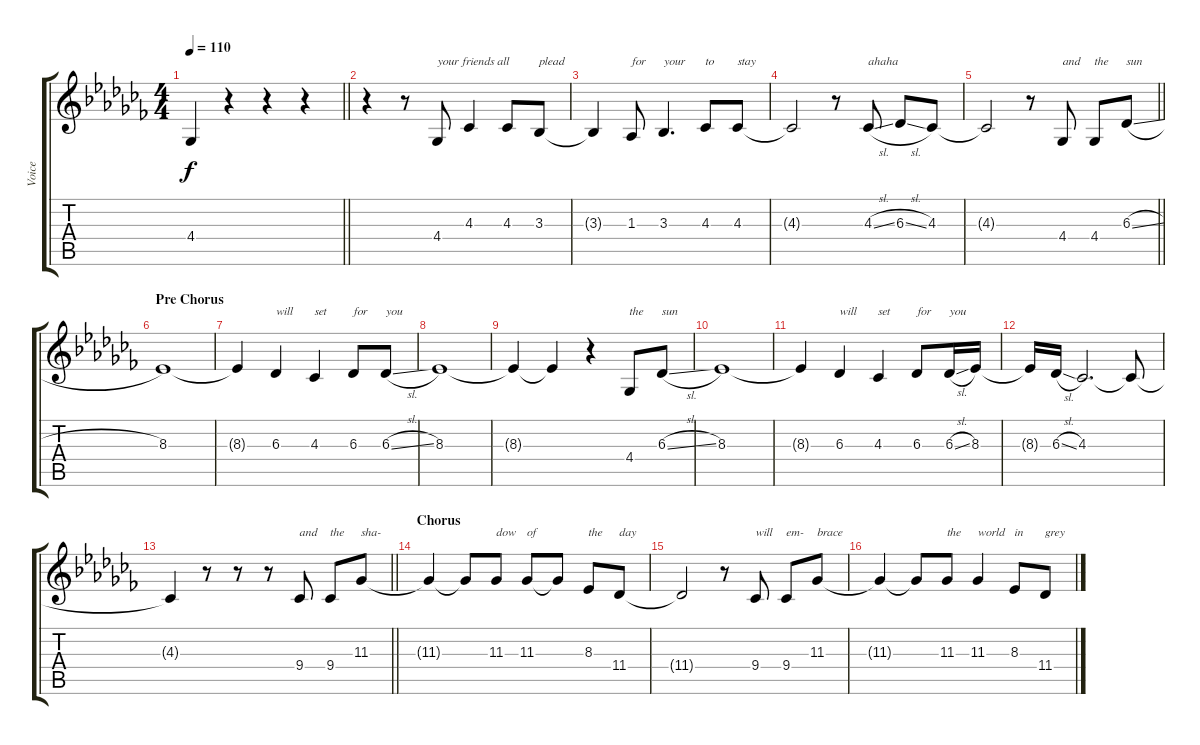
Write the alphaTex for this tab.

\track ("Voice" "Voice") {instrument lead6voice}
\staff {score tabs}
\tuning (E4 B3 G3 D3 A2 E2) {hide}
\ts (4 4)
\tempo 110
\clef g2
\barLineRight lightlight
\ks abminor
4.4{t}.4{dy f} r.4 r.4 r.4 |
r.4{volume 13} r.8 4.4.8{txt "your friends all"} 4.3.4 4.3.8 3.3.8{txt "plead"} |
3.3{t}.4 1.3.8{txt "for"} 3.3.4{d txt "your"} 4.3.8{txt "to"} 4.3.8{txt "stay"} |
4.3{t}.2 r.8 4.3{sl}.8{txt "ahaha"} 6.3{sl}.8 4.3.8 |
\barLineRight lightlight
4.3{t}.2{volume 11} r.8 4.4.8{txt "and"} 4.4.8{txt "the"} 6.3{sl}.8{txt "sun"} |
\section ("" "Pre Chorus")
8.3.1 |
8.3{t}.4 6.3.4{txt "will"} 4.3.4{txt "set"} 6.3.8{txt "for"} 6.3{sl}.8{txt "you"} |
8.3.1 |
8.3{t}.4 8.3{t}.4 r.4 4.4.8{txt "the"} 6.3{sl}.8{txt "sun"} |
8.3.1 |
8.3{t}.4 6.3.4{txt "will"} 4.3.4{txt "set"} 6.3.8{txt "for"} 6.3{sl}.16{txt "you"} 8.3.16 |
8.3{t}.16 6.3{sl}.16 4.3.2{d} 4.3{t}.8 |
\barLineRight lightlight
4.3{t}.4 r.8 r.8 r.8 9.4.8{txt "and"} 9.4.8{txt "the"} 11.3.8{txt "sha-"} |
\section ("" "Chorus")
11.3{t}.4 11.3{t}.8 11.3.8{txt "dow"} 11.3.8{txt "of"} 11.3{t}.8 8.3.8{txt "the"} 11.4.8{txt "day"} |
11.4{t}.2 r.8 9.4.8{txt "will"} 9.4.8{txt "em-"} 11.3.8{txt "brace"} |
11.3{t}.4 11.3{t}.8 11.3.8{txt "the"} 11.3.4{txt "world"} 8.3.8{txt "in"} 11.4.8{txt "grey"}
